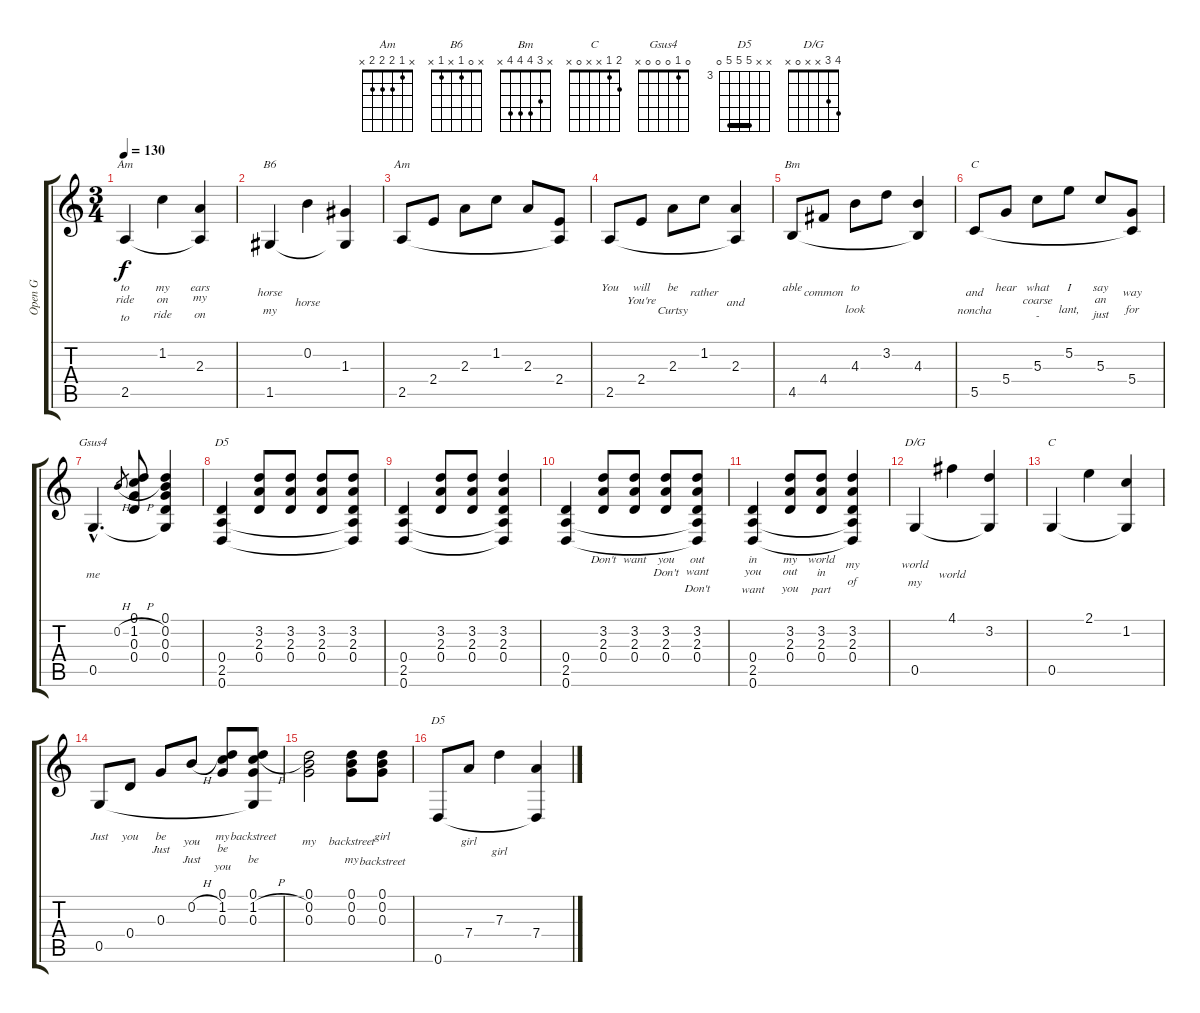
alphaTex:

\track ("Open G" "Open G") {instrument acousticguitarsteel}
\staff {score tabs}
\tuning (D4 B3 G3 D3 G2 D2) {hide}
\chord ("Am" x 1 2 x 2 x)
\chord ("B6" x 0 1 x 1 x)
\chord ("Am" x 1 2 2 2 x)
\chord ("Bm" x 3 4 4 4 x)
\chord ("C" x 5 5 5 5 x) {barre 5}
\chord ("Gsus4" 0 1 0 0 0 x)
\chord ("D5" x 3 2 0 2 0)
\chord ("D/G" 4 3 x x 0 x)
\chord ("C" 2 1 x x 0 x)
\chord ("D5" x x 7 7 7 0) {firstfret 3 barre 7}
\ts (3 4)
\tempo 130
\clef g2
\ks c
2.5.4{ch "Am" lyrics (0 "to") lyrics (1 "ride") lyrics (2 "") lyrics (3 "to") lyrics (4 "") dy f} 1.2.4{lyrics (0 "my") lyrics (1 "on") lyrics (2 "") lyrics (3 "ride") lyrics (4 "")} (2.3 2.5{t}).4{lyrics (0 "ears") lyrics (1 "my") lyrics (2 "") lyrics (3 "on") lyrics (4 "")} |
1.5.4{ch "B6" lyrics (0 "") lyrics (1 "horse") lyrics (2 "") lyrics (3 "my") lyrics (4 "")} 0.2.4{lyrics (0 "") lyrics (1 "") lyrics (2 "") lyrics (3 "horse") lyrics (4 "")} (1.3 1.5{t}).4{lyrics (0 "") lyrics (1 "") lyrics (2 "") lyrics (3 "") lyrics (4 "")} |
2.5.8{ch "Am" lyrics (0 "") lyrics (1 "") lyrics (2 "") lyrics (3 "") lyrics (4 "")} 2.4.8{lyrics (0 "") lyrics (1 "") lyrics (2 "") lyrics (3 "") lyrics (4 "")} 2.3.8{lyrics (0 "") lyrics (1 "") lyrics (2 "") lyrics (3 "") lyrics (4 "")} 1.2.8{lyrics (0 "") lyrics (1 "") lyrics (2 "") lyrics (3 "") lyrics (4 "")} 2.3.8{lyrics (0 "") lyrics (1 "") lyrics (2 "") lyrics (3 "") lyrics (4 "")} (2.4 2.5{t}).8{lyrics (0 "") lyrics (1 "") lyrics (2 "") lyrics (3 "") lyrics (4 "")} |
2.5.8{lyrics (0 "You") lyrics (1 "") lyrics (2 "") lyrics (3 "") lyrics (4 "")} 2.4.8{lyrics (0 "will") lyrics (1 "You're") lyrics (2 "") lyrics (3 "") lyrics (4 "")} 2.3.8{lyrics (0 "be") lyrics (1 "") lyrics (2 "") lyrics (3 "Curtsy") lyrics (4 "")} 1.2.8{lyrics (0 "") lyrics (1 "rather") lyrics (2 "") lyrics (3 "") lyrics (4 "")} (2.3 2.5{t}).4{lyrics (0 "") lyrics (1 "") lyrics (2 "") lyrics (3 "and") lyrics (4 "")} |
4.5.8{ch "Bm" lyrics (0 "able") lyrics (1 "") lyrics (2 "") lyrics (3 "") lyrics (4 "")} 4.4.8{lyrics (0 "") lyrics (1 "common") lyrics (2 "") lyrics (3 "") lyrics (4 "")} 4.3.8{lyrics (0 "to") lyrics (1 "") lyrics (2 "") lyrics (3 "look") lyrics (4 "")} 3.2.8{lyrics (0 "") lyrics (1 "") lyrics (2 "") lyrics (3 "") lyrics (4 "")} (4.3 4.5{t}).4{lyrics (0 "") lyrics (1 "") lyrics (2 "") lyrics (3 "") lyrics (4 "")} |
5.5.8{ch "C" lyrics (0 "") lyrics (1 "and") lyrics (2 "") lyrics (3 "noncha") lyrics (4 "")} 5.4.8{lyrics (0 "hear") lyrics (1 "") lyrics (2 "") lyrics (3 "") lyrics (4 "")} 5.3.8{lyrics (0 "what") lyrics (1 "coarse") lyrics (2 "") lyrics (3 "-") lyrics (4 "")} 5.2.8{lyrics (0 "I") lyrics (1 "") lyrics (2 "") lyrics (3 "lant,") lyrics (4 "")} 5.3.8{lyrics (0 "say") lyrics (1 "an") lyrics (2 "") lyrics (3 "just") lyrics (4 "")} (5.4 5.5{t}).8{lyrics (0 "") lyrics (1 "way") lyrics (2 "") lyrics (3 "for") lyrics (4 "")} |
0.5{hac}.4{d ch "Gsus4" lyrics (0 "") lyrics (1 "") lyrics (2 "") lyrics (3 "me") lyrics (4 "")} 0.2{h}.8{lyrics (0 "") lyrics (1 "") lyrics (2 "") lyrics (3 "") lyrics (4 "") gr} (0.1 1.2{h} 0.3 0.4).8{lyrics (0 "") lyrics (1 "") lyrics (2 "") lyrics (3 "") lyrics (4 "")} (0.1 0.2 0.3 0.4 0.5{t}).4{lyrics (0 "") lyrics (1 "") lyrics (2 "") lyrics (3 "") lyrics (4 "")} |
(0.4 2.5 0.6).4{ch "D5" lyrics (0 "") lyrics (1 "") lyrics (2 "") lyrics (3 "") lyrics (4 "")} (3.2 2.3 0.4).8{lyrics (0 "") lyrics (1 "") lyrics (2 "") lyrics (3 "") lyrics (4 "")} (3.2 2.3 0.4).8{lyrics (0 "") lyrics (1 "") lyrics (2 "") lyrics (3 "") lyrics (4 "")} (3.2 2.3 0.4).8{lyrics (0 "") lyrics (1 "") lyrics (2 "") lyrics (3 "") lyrics (4 "")} (3.2 2.3 0.4 2.5{t} 0.6{t}).8{lyrics (0 "") lyrics (1 "") lyrics (2 "") lyrics (3 "") lyrics (4 "")} |
(0.4 2.5 0.6).4{lyrics (0 "") lyrics (1 "") lyrics (2 "") lyrics (3 "") lyrics (4 "")} (3.2 2.3 0.4).8{lyrics (0 "") lyrics (1 "") lyrics (2 "") lyrics (3 "") lyrics (4 "")} (3.2 2.3 0.4).8{lyrics (0 "") lyrics (1 "") lyrics (2 "") lyrics (3 "") lyrics (4 "")} (3.2 2.3 0.4 2.5{t} 0.6{t}).4{lyrics (0 "") lyrics (1 "") lyrics (2 "") lyrics (3 "") lyrics (4 "")} |
(0.4 2.5 0.6).4{lyrics (0 "") lyrics (1 "") lyrics (2 "") lyrics (3 "") lyrics (4 "")} (3.2 2.3 0.4).8{lyrics (0 "Don't") lyrics (1 "") lyrics (2 "") lyrics (3 "") lyrics (4 "")} (3.2 2.3 0.4).8{lyrics (0 "want") lyrics (1 "") lyrics (2 "") lyrics (3 "") lyrics (4 "")} (3.2 2.3 0.4).8{lyrics (0 "you") lyrics (1 "Don't") lyrics (2 "") lyrics (3 "") lyrics (4 "")} (3.2 2.3 0.4 2.5{t} 0.6{t}).8{lyrics (0 "out") lyrics (1 "want") lyrics (2 "") lyrics (3 "Don't") lyrics (4 "")} |
(0.4 2.5 0.6).4{lyrics (0 "in") lyrics (1 "you") lyrics (2 "") lyrics (3 "want") lyrics (4 "")} (3.2 2.3 0.4).8{lyrics (0 "my") lyrics (1 "out") lyrics (2 "") lyrics (3 "you") lyrics (4 "")} (3.2 2.3 0.4).8{lyrics (0 "world") lyrics (1 "in") lyrics (2 "") lyrics (3 "part") lyrics (4 "")} (3.2 2.3 0.4 2.5{t} 0.6{t}).4{lyrics (0 "") lyrics (1 "my") lyrics (2 "") lyrics (3 "of") lyrics (4 "")} |
0.5.4{ch "D/G" lyrics (0 "") lyrics (1 "world") lyrics (2 "") lyrics (3 "my") lyrics (4 "")} 4.1.4{lyrics (0 "") lyrics (1 "") lyrics (2 "") lyrics (3 "world") lyrics (4 "")} (3.2 0.5{t}).4{lyrics (0 "") lyrics (1 "") lyrics (2 "") lyrics (3 "") lyrics (4 "")} |
0.5.4{ch "C" lyrics (0 "") lyrics (1 "") lyrics (2 "") lyrics (3 "") lyrics (4 "")} 2.1.4{lyrics (0 "") lyrics (1 "") lyrics (2 "") lyrics (3 "") lyrics (4 "")} (1.2 0.5{t}).4{lyrics (0 "") lyrics (1 "") lyrics (2 "") lyrics (3 "") lyrics (4 "")} |
0.5.8{lyrics (0 "Just") lyrics (1 "") lyrics (2 "") lyrics (3 "") lyrics (4 "")} 0.4.8{lyrics (0 "you") lyrics (1 "") lyrics (2 "") lyrics (3 "") lyrics (4 "")} 0.3.8{lyrics (0 "be") lyrics (1 "Just") lyrics (2 "") lyrics (3 "") lyrics (4 "")} 0.2{h}.8{lyrics (0 "") lyrics (1 "you") lyrics (2 "") lyrics (3 "Just") lyrics (4 "")} (0.1 1.2 0.3).8{lyrics (0 "my") lyrics (1 "be") lyrics (2 "") lyrics (3 "you") lyrics (4 "")} (0.1 1.2{h} 0.3 0.5{t}).8{lyrics (0 "backstreet") lyrics (1 "") lyrics (2 "") lyrics (3 "be") lyrics (4 "")} |
(0.1 0.2 0.3).2{lyrics (0 "") lyrics (1 "my") lyrics (2 "") lyrics (3 "") lyrics (4 "")} (0.1 0.2 0.3).8{lyrics (0 "") lyrics (1 "backstreet") lyrics (2 "") lyrics (3 "my") lyrics (4 "")} (0.1 0.2 0.3).8{lyrics (0 "girl") lyrics (1 "") lyrics (2 "") lyrics (3 "backstreet") lyrics (4 "")} |
0.6.8{ch "D5" lyrics (0 "") lyrics (1 "") lyrics (2 "") lyrics (3 "") lyrics (4 "")} 7.4.8{lyrics (0 "") lyrics (1 "girl") lyrics (2 "") lyrics (3 "") lyrics (4 "")} 7.3.4{lyrics (0 "") lyrics (1 "") lyrics (2 "") lyrics (3 "girl") lyrics (4 "")} (7.4 0.6{t}).4{lyrics (0 "") lyrics (1 "") lyrics (2 "") lyrics (3 "") lyrics (4 "")}
